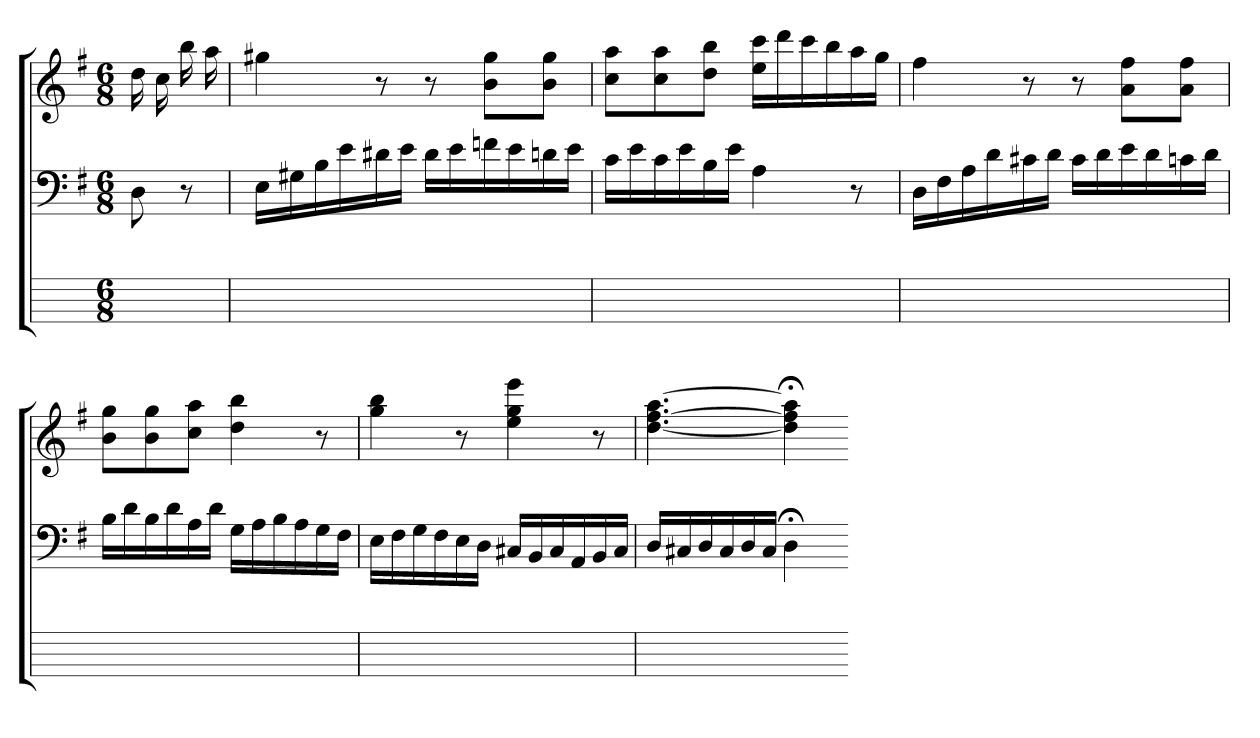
**kern	**kern	**kern
*part3	*part2	*part1
*staff3	*staff2	*staff1
*	*clefF4	*clefG2
*	*k[f#]	*k[f#]
*	*G:	*G:
*M6/8	*M6/8	*M6/8
=	=	=
4ryy	8D	16dd
.	.	16cc
.	8r	16bb
.	.	16aa
=	=	=
2.ryy	16ELL	4gg#X
.	16G#X	.
.	16B	.
.	16e	.
.	16d#X	8r
.	16eJJ	.
.	16d#LL	8r
.	16e	.
.	16fn	8b 8gg#L
.	16e	.
.	16dn	8b 8gg#J
.	16eJJ	.
=	=	=
2.ryy	16cLL	8cc 8aaL
.	16e	.
.	16c	8cc 8aa
.	16e	.
.	16B	8dd 8bbJ
.	16eJJ	.
.	4A	16ee 16cccLL
.	.	16ddd
.	.	16ccc
.	.	16bb
.	8r	16aa
.	.	16ggJJ
=	=	=
2.ryy	16DLL	4ff#
.	16F#	.
.	16A	.
.	16d	.
.	16c#X	8r
.	16dJJ	.
.	16c#LL	8r
.	16d	.
.	16e	8a 8ff#L
.	16d	.
.	16cn	8a 8ff#J
.	16dJJ	.
=	=	=
2.ryy	16BLL	8b 8ggL
.	16d	.
.	16B	8b 8gg
.	16d	.
.	16A	8cc 8aaJ
.	16dJJ	.
.	16GLL	4dd 4bb
.	16A	.
.	16B	.
.	16A	.
.	16G	8r
.	16F#JJ	.
=	=	=
2.ryy	16ELL	4gg 4bb
.	16F#	.
.	16G	.
.	16F#	.
.	16E	8r
.	16DJJ	.
.	16C#XLL	4ee 4gg 4eee
.	16BB	.
.	16C#	.
.	16AA	.
.	16BB	8r
.	16C#JJ	.
=	=	=
2ryy	16DLL	[4.dd [4.ff# [4.aa
.	16C#X	.
.	16D	.
.	16C#	.
.	16D	.
.	16C#JJ	.
.	4D;<	4dd];< 4ff#];< 4aa];<
8ryy	.	.
=-	=-	=-
*-	*-	*-
